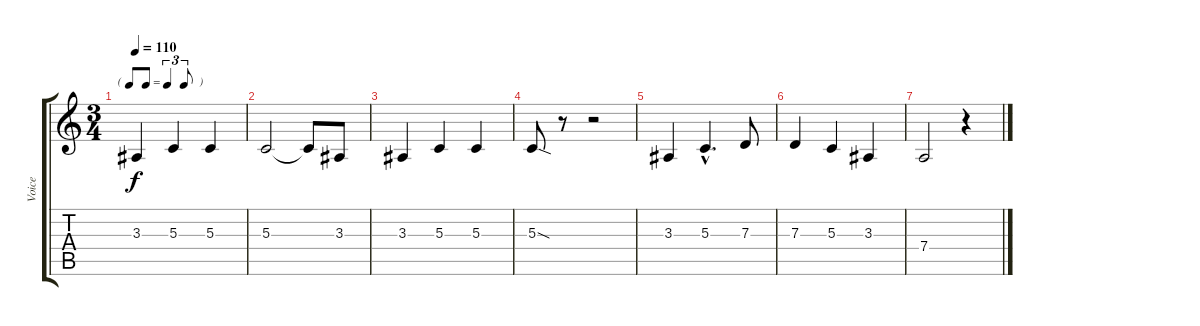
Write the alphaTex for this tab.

\track ("Voice" "Voice") {instrument lead6voice}
\staff {score tabs}
\tuning (E4 B3 G3 D3 A2 E2) {hide}
\ts (3 4)
\tf triplet8th
\tempo 110
\clef g2
\ks c
3.3.4{dy f} 5.3.4 5.3.4 |
5.3.2 5.3{t}.8 3.3.8 |
3.3.4 5.3.4 5.3.4 |
5.3{sod}.8 r.8 r.2 |
3.3.4 5.3{hac}.4{d} 7.3.8 |
7.3.4 5.3.4 3.3.4 |
7.4.2 r.4
